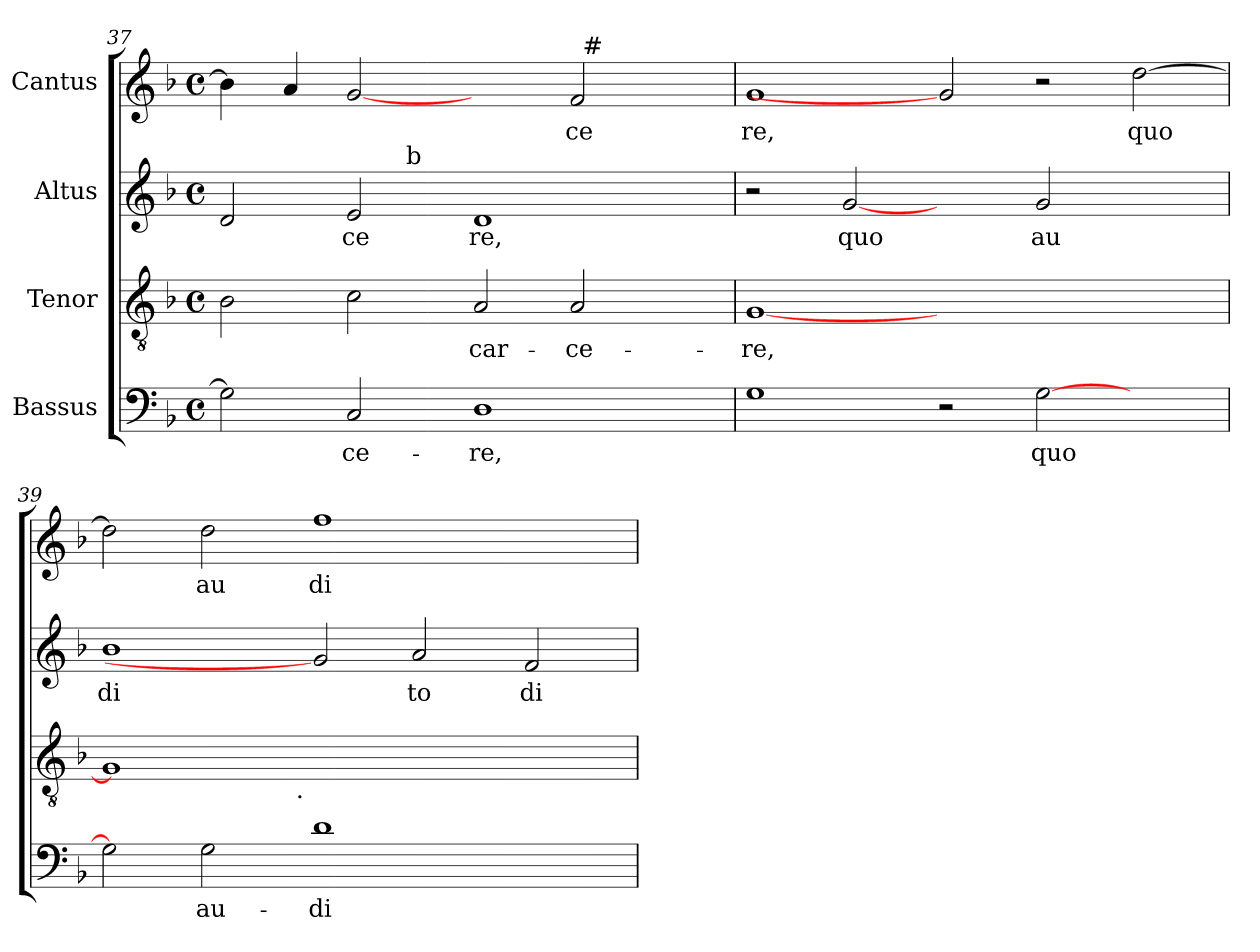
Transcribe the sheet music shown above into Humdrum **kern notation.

**kern	**text	**kern	**text	**kern	**text	**kern	**text
*part4	*part4	*part3	*part3	*part2	*part2	*part1	*part1
*staff4	*staff4	*staff3	*staff3	*staff2	*staff2	*staff1	*staff1
*I"Bassus	*	*I"Tenor	*	*I"Altus	*	*I"Cantus	*
*clefF4	*	*clefGv2	*	*clefG2	*	*clefG2	*
*k[b-]	*	*k[b-]	*	*k[b-]	*	*k[b-]	*
*F:	*	*F:	*	*F:	*	*F:	*
*M4/4	*	*M4/4	*	*M4/4	*	*M4/4	*
*met(c)	*	*met(c)	*	*met(c)	*	*met(c)	*
=37	=37	=37	=37	=37	=37	=37	=37
*	*	*	*	*^	*	*^	*
2G\]	.	2B-\	.	2d/	2ryy	.	4b-\]	1ryy	.
.	.	.	.	.	.	.	4a/	.	.
!	!LO:LY:b:cj	!	!	!	!	!LO:LY:b:cj	!	!	!
2C/	-ce-	2c\	.	2e/	8..ryy	ce	[2g	.	.
!	!	!	!	!	!LO:TX:a:t=b	!	!	!	!
.	.	.	.	.	1ryy	.	.	.	.
!	!LO:LY:b:cj	!	!LO:LY:b:cj	!	!	!LO:LY:b:cj	!	!	!
1D	-re,	2A/	car-	1d	.	re,	2ryy	2ryy	.
!	!	!	!LO:LY:b:cj	!	!	!	!	!	!LO:LY:b:cj
.	.	2A/	-ce-	.	.	.	2f/	64ryy	ce
!	!	!	!	!	!	!	!	!LO:TX:a:t=#	!
.	.	.	.	.	.	.	.	4ryy	.
.	.	.	.	.	4ryy	.	.	.	.
.	.	.	.	.	.	.	.	8...ryy	.
.	.	.	.	.	32ryy	.	.	.	.
=38	=38	=38	=38	=38	=38	=38	=38	=38	=38
!	!	!	!LO:LY:b:cj	!	!	!	!	!	!LO:LY:b:cj
*	*	*	*	*v	*v	*	*	*	*
*	*	*	*	*	*	*v	*v	*
1G	.	[1G	-re,	2r	.	1g	re,
!	!	!	!	!	!LO:LY:b:cj	!	!
.	.	.	.	[2g	quo	.	.
2r	.	1.ryy	.	2ryy	.	2g]	.
!	!LO:LY:b	!	!	!	!LO:LY:b:cj	!	!
[>2G\	quo	.	.	2g/	au	2r	.
!	!	!	!	!	!	!	!LO:LY:b
2ryy	.	.	.	2ryy	.	[>2dd\	quo
=39	=39	=39	=39	=39	=39	=39	=39
!	!	!	!	!	!LO:LY:b:cj	!	!
*	*	*^	*	*	*	*	*
2G\]	.	1G]	2ryy	.	1b-	di	2dd\]	.
!	!LO:LY:b:cj	!	!	!	!	!	!	!LO:LY:b:cj
2G\	au-	.	4...ryy	.	.	.	2dd\	au
!	!	!	!LO:TX:b:t=.	!	!	!	!	!
.	.	.	1ryy	.	.	.	.	.
!	!LO:LY:b:cj	!	!	!	!	!	!	!LO:LY:b:cj
1d	-di-	1.ryy	.	.	2g]	.	1ff	di
!	!	!	!	!	!	!LO:LY:b:cj	!	!
.	.	.	.	.	2a/	to	.	.
.	.	.	2ryy	.	.	.	.	.
!	!	!	!	!	!	!LO:LY:b:cj	!	!
2ryy	.	.	.	.	2f/	di	2ryy	.
.	.	.	32ryy	.	.	.	.	.
*	*	*v	*v	*	*	*	*	*
=	=	=	=	=	=	=	=
*-	*-	*-	*-	*-	*-	*-	*-
